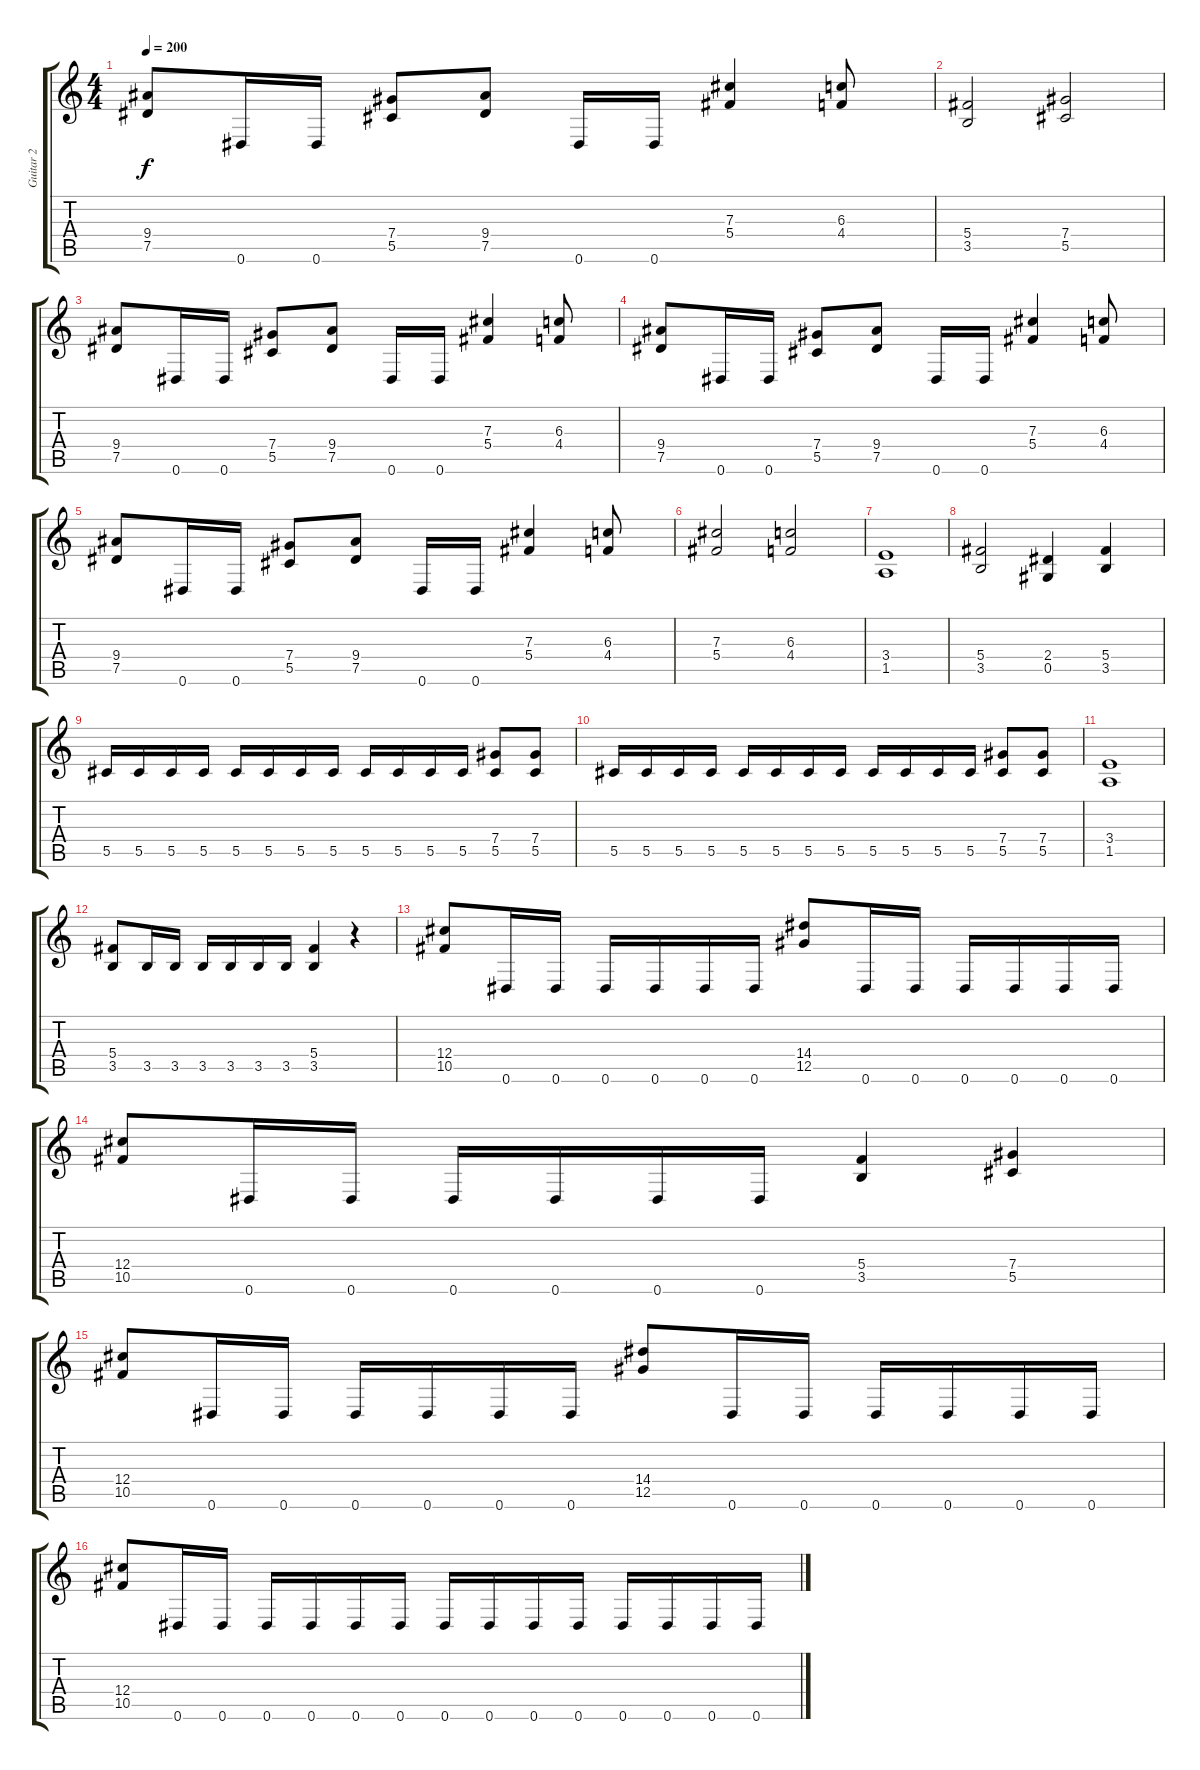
\track ("Guitar 2" "Guitar 2") {instrument distortionguitar}
\staff {score tabs}
\tuning (Eb4 Bb3 Gb3 Db3 Ab2 Eb2) {hide}
\ts (4 4)
\tempo 200
\clef g2
\ks c
(9.4 7.5).8{dy f} 0.6.16 0.6.16 (7.4 5.5).8 (9.4 7.5).8 0.6.16 0.6.16 (7.3 5.4).4 (6.3 4.4).8 |
(5.4 3.5).2 (7.4 5.5).2 |
(9.4 7.5).8 0.6.16 0.6.16 (7.4 5.5).8 (9.4 7.5).8 0.6.16 0.6.16 (7.3 5.4).4 (6.3 4.4).8 |
(9.4 7.5).8 0.6.16 0.6.16 (7.4 5.5).8 (9.4 7.5).8 0.6.16 0.6.16 (7.3 5.4).4 (6.3 4.4).8 |
(9.4 7.5).8 0.6.16 0.6.16 (7.4 5.5).8 (9.4 7.5).8 0.6.16 0.6.16 (7.3 5.4).4 (6.3 4.4).8 |
(7.3 5.4).2 (6.3 4.4).2 |
(3.4 1.5).1 |
(5.4 3.5).2 (2.4 0.5).4 (5.4 3.5).4 |
5.5.16 5.5.16 5.5.16 5.5.16 5.5.16 5.5.16 5.5.16 5.5.16 5.5.16 5.5.16 5.5.16 5.5.16 (7.4 5.5).8 (7.4 5.5).8 |
5.5.16 5.5.16 5.5.16 5.5.16 5.5.16 5.5.16 5.5.16 5.5.16 5.5.16 5.5.16 5.5.16 5.5.16 (7.4 5.5).8 (7.4 5.5).8 |
(3.4 1.5).1 |
(5.4 3.5).8 3.5.16 3.5.16 3.5.16 3.5.16 3.5.16 3.5.16 (5.4 3.5).4 r.4 |
(12.4 10.5).8 0.6.16 0.6.16 0.6.16 0.6.16 0.6.16 0.6.16 (14.4 12.5).8 0.6.16 0.6.16 0.6.16 0.6.16 0.6.16 0.6.16 |
(12.4 10.5).8 0.6.16 0.6.16 0.6.16 0.6.16 0.6.16 0.6.16 (5.4 3.5).4 (7.4 5.5).4 |
(12.4 10.5).8 0.6.16 0.6.16 0.6.16 0.6.16 0.6.16 0.6.16 (14.4 12.5).8 0.6.16 0.6.16 0.6.16 0.6.16 0.6.16 0.6.16 |
(12.4 10.5).8 0.6.16 0.6.16 0.6.16 0.6.16 0.6.16 0.6.16 0.6.16 0.6.16 0.6.16 0.6.16 0.6.16 0.6.16 0.6.16 0.6.16
